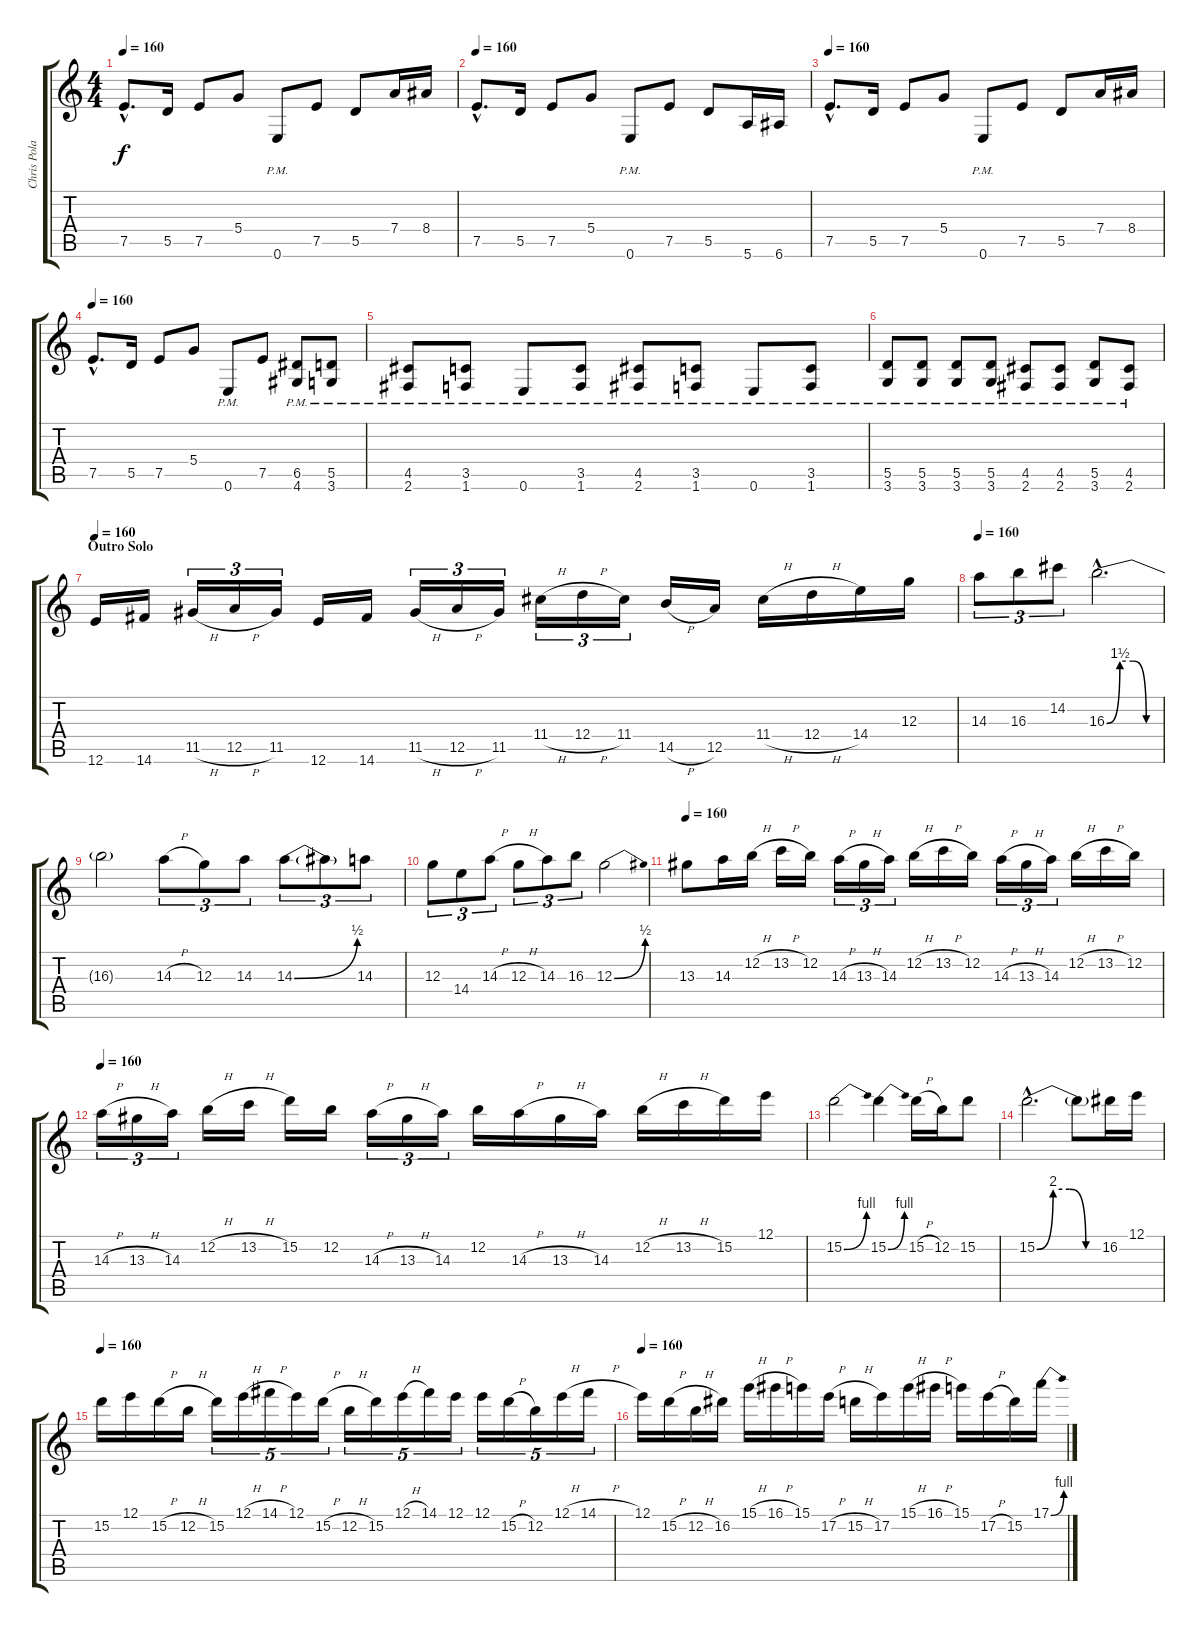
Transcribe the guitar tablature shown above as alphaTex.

\track ("Chris Poland (Guitar 2)" "Chris Pola") {instrument overdrivenguitar}
\staff {score tabs}
\tuning (E4 B3 G3 D3 A2 E2) {hide}
\ts (4 4)
\tempo 160
\clef g2
\ks c
7.5{hac}.8{d dy f} 5.5.16 7.5.8 5.4.8 0.6{pm}.8 7.5.8 5.5.8 7.4.16 8.4.16 |
\tempo 160
7.5{hac}.8{d} 5.5.16 7.5.8 5.4.8 0.6{pm}.8 7.5.8 5.5.8 5.6.16 6.6.16 |
\tempo 160
7.5{hac}.8{d} 5.5.16 7.5.8 5.4.8 0.6{pm}.8 7.5.8 5.5.8 7.4.16 8.4.16 |
\tempo 160
7.5{hac}.8{d} 5.5.16 7.5.8 5.4.8 0.6{pm}.8 7.5.8 (6.5{pm} 4.6{pm}).8 (5.5{pm} 3.6{pm}).8 |
(4.5{pm} 2.6{pm}).8 (3.5{pm} 1.6{pm}).8 0.6{pm}.8 (3.5{pm} 1.6{pm}).8 (4.5{pm} 2.6{pm}).8 (3.5{pm} 1.6{pm}).8 0.6{pm}.8 (3.5{pm} 1.6{pm}).8 |
(5.5{pm} 3.6{pm}).8 (5.5{pm} 3.6{pm}).8 (5.5{pm} 3.6{pm}).8 (5.5{pm} 3.6{pm}).8 (4.5{pm} 2.6{pm}).8 (4.5{pm} 2.6{pm}).8 (5.5{pm} 3.6{pm}).8 (4.5{pm} 2.6{pm}).8 |
\section ("" "Outro Solo")
\tempo 160
12.6.16 14.6.16 11.5{h}.16{tu (3 2)} 12.5{h}.16{tu (3 2)} 11.5.16{tu (3 2)} 12.6.16 14.6.16 11.5{h}.16{tu (3 2)} 12.5{h}.16{tu (3 2)} 11.5.16{tu (3 2)} 11.4{h}.16{tu (3 2)} 12.4{h}.16{tu (3 2)} 11.4.16{tu (3 2)} 14.5{h}.16 12.5.16 11.4{h}.16 12.4{h}.16 14.4.16 12.3.16 |
\tempo 160
14.3.8{tu (3 2)} 16.3.8{tu (3 2)} 14.2.8{tu (3 2)} 16.3{be (custom 0 0 15 6 30 6 45 0 60 0) hac}.2{d} |
16.3{t}.2 14.3{h}.8{tu (3 2)} 12.3.8{tu (3 2)} 14.3.8{tu (3 2)} 14.3{be (bend 0 0 60 2)}.8{tu (3 2)} 14.3{t}.8{tu (3 2)} 14.3.8{tu (3 2)} |
12.3.8{tu (3 2)} 14.4.8{tu (3 2)} 14.3{h}.8{tu (3 2)} 12.3{h}.8{tu (3 2)} 14.3.8{tu (3 2)} 16.3.8{tu (3 2)} 12.3{be (bend 0 0 60 2)}.2 |
\tempo 160
13.3.8 14.3.16 12.2{h}.16 13.2{h}.16 12.2.16 14.3{h}.16{tu (3 2)} 13.3{h}.16{tu (3 2)} 14.3.16{tu (3 2)} 12.2{h}.16 13.2{h}.16 12.2.16 14.3{h}.16{tu (3 2)} 13.3{h}.16{tu (3 2)} 14.3.16{tu (3 2)} 12.2{h}.16 13.2{h}.16 12.2.16 |
\tempo 160
14.3{h}.16{tu (3 2)} 13.3{h}.16{tu (3 2)} 14.3.16{tu (3 2)} 12.2{h}.16 13.2{h}.16 15.2.16 12.2.16 14.3{h}.16{tu (3 2)} 13.3{h}.16{tu (3 2)} 14.3.16{tu (3 2)} 12.2.16 14.3{h}.16 13.3{h}.16 14.3.16 12.2{h}.16 13.2{h}.16 15.2.16 12.1.16 |
15.2{be (bend 0 0 60 4)}.2 15.2{be (bend 0 0 60 4)}.4 15.2{h}.16 12.2.16 15.2.8 |
15.2{be (custom 0 0 15 8 30 8 45 0 60 0) hac}.2{d} 15.2{t}.8 16.2.16 12.1.16 |
\tempo 160
15.2.16 12.1.16 15.2{h}.16 12.2{h}.16 15.2.16{tu (5 4)} 12.1{h}.16{tu (5 4)} 14.1{h}.16{tu (5 4)} 12.1.16{tu (5 4)} 15.2{h}.16{tu (5 4)} 12.2{h}.16{tu (5 4)} 15.2.16{tu (5 4)} 12.1{h}.16{tu (5 4)} 14.1.16{tu (5 4)} 12.1.16{tu (5 4)} 12.1.16{tu (5 4)} 15.2{h}.16{tu (5 4)} 12.2.16{tu (5 4)} 12.1{h}.16{tu (5 4)} 14.1{h}.16{tu (5 4)} |
\tempo 160
12.1.16 15.2{h}.16 12.2{h}.16 16.2.16 15.1{h}.16 16.1{h}.16 15.1.16 17.2{h}.16 15.2{h}.16 17.2.16 15.1{h}.16 16.1{h}.16 15.1.16 17.2{h}.16 15.2.16 17.1{be (bend 0 0 60 4)}.16
